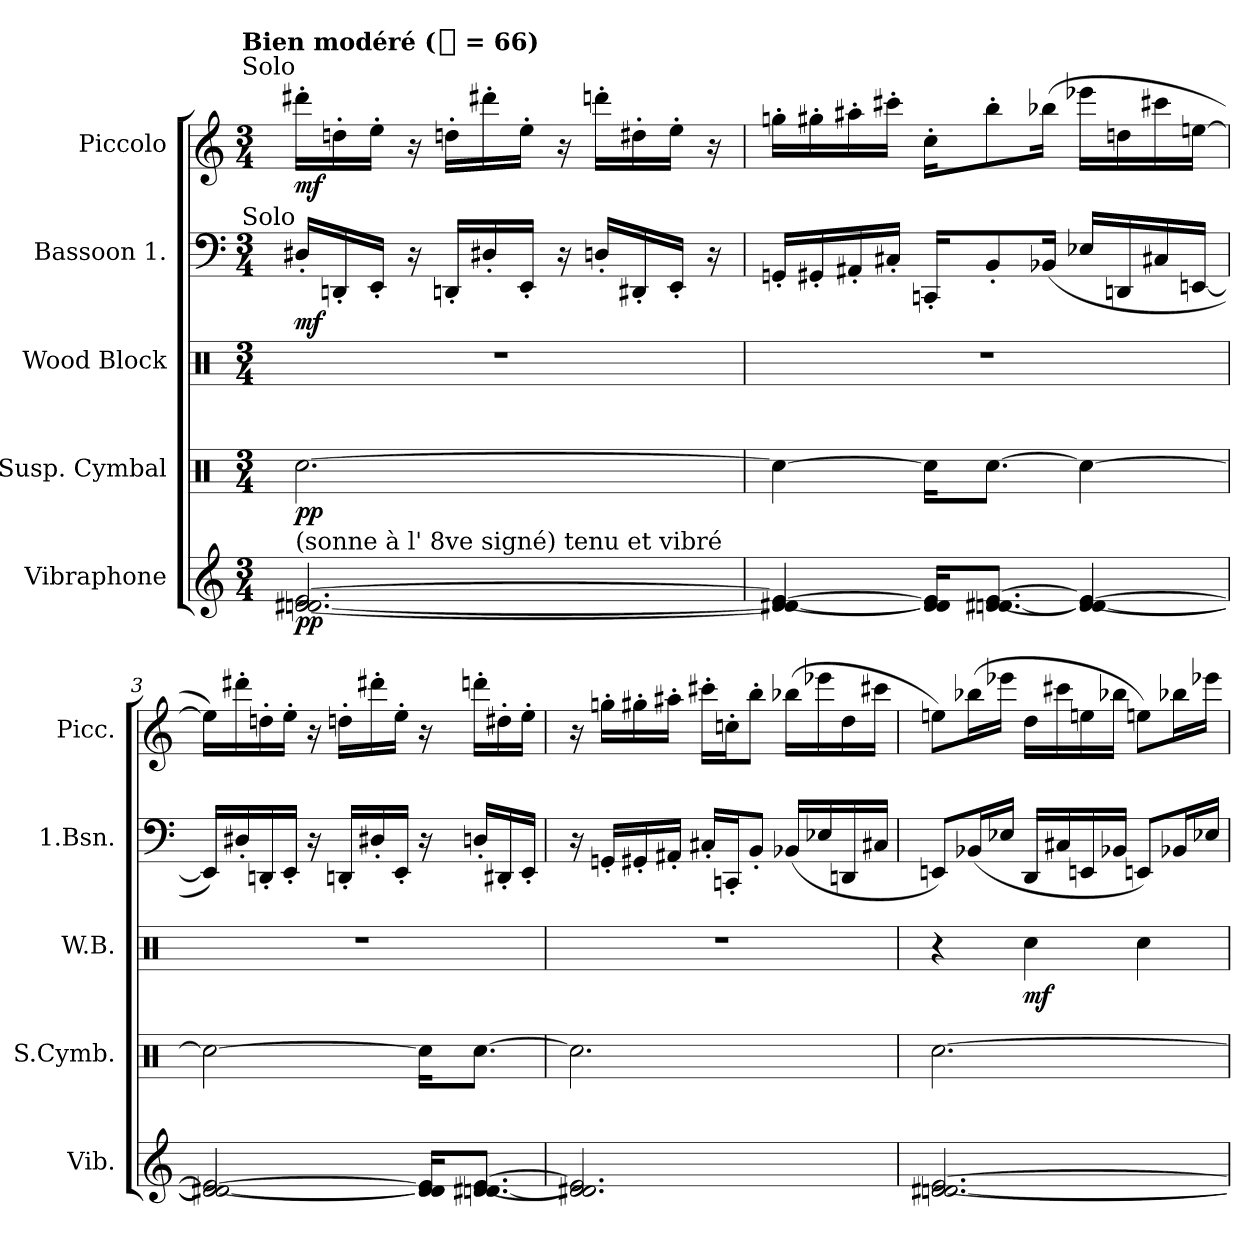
**kern	**dynam	**kern	**dynam	**kern	**dynam	**kern	**dynam	**kern	**dynam
*part5	*part5	*part4	*part4	*part3	*part3	*part2	*part2	*part1	*part1
*staff5	*staff5	*staff4	*staff4	*staff3	*staff3	*staff2	*staff2	*staff1	*staff1
*I"Vibraphone	*	*I"Susp. Cymbal	*	*I"Wood Block	*	*I"Bassoon 1.	*	*I"Piccolo	*
*I'Vib.	*	*I'S.Cymb.	*	*I'W.B.	*	*I'1.Bsn.	*	*I'Picc.	*
*clefG2	*	*clefX	*	*clefX	*	*clefF4	*	*clefG2	*
*ITrd-7c-12	*	*	*	*	*	*	*	*ITrd-7c-12	*
*k[]	*	*k[]	*	*k[]	*	*k[]	*	*k[]	*
*C:	*	*C:	*	*C:	*	*C:	*	*C:	*
!!LO:TX:omd:t=Bien modéré ([quarter] = 66)
*M3/4	*	*M3/4	*	*M3/4	*	*M3/4	*	*M3/4	*
*MM66	*	*MM66	*	*MM66	*	*MM66	*	*MM66	*
=1	=1	=1	=1	=1	=1	=1	=1	=1	=1
!	!	!	!	!	!	!	!	!LO:TX:a:rj:t=Solo	!
!	!	!	!	!	!	!LO:TX:a:rj:t=Solo	!	!	!
!LO:TX:a:t=(sonne à l' 8ve signé) tenu et vibré	!	!	!	!	!	!	!	!	!
[2.ddn [>2.dd#X [2.ee	pp	[2.Rcc\	pp	4%3r	.	16D#X'LL	mf	16dddd#X'LL	mf
.	.	.	.	.	.	16DDn'	.	16dddn'	.
.	.	.	.	.	.	16EE'JJ	.	16eee'JJ	.
.	.	.	.	.	.	16r	.	16r	.
.	.	.	.	.	.	16DDn'LL	.	16dddn'LL	.
.	.	.	.	.	.	16D#X'	.	16dddd#X'	.
.	.	.	.	.	.	16EE'JJ	.	16eee'JJ	.
.	.	.	.	.	.	16r	.	16r	.
.	.	.	.	.	.	16Dn'LL	.	16ddddn'LL	.
.	.	.	.	.	.	16DD#X'	.	16ddd#X'	.
.	.	.	.	.	.	16EE'JJ	.	16eee'JJ	.
.	.	.	.	.	.	16r	.	16r	.
=2	=2	=2	=2	=2	=2	=2	=2	=2	=2
4ddn_ 4dd#X_ 4ee_	.	4Rcc\_	.	4%3r	.	16GGn'LL	.	16gggn'LL	.
.	.	.	.	.	.	16GG#X'	.	16ggg#X'	.
.	.	.	.	.	.	16AA#X'	.	16aaa#X'	.
.	.	.	.	.	.	16C#X'JJ	.	16cccc#X'JJ	.
16dd] 16dd#] 16ee]KL	.	16Rcc\KL]	.	.	.	16CCn'KL	.	16ccc'KL	.
[8.ddn [>8.dd#X [8.eeJ	.	[8.Rcc\J	.	.	.	8BB'	.	8bbb'	.
.	.	.	.	.	.	(16BB-XJk	.	(16bbb-XJk	.
4dd_ 4dd#_> 4ee_	.	4Rcc\_	.	.	.	16E-XLL	.	16eeee-XLL	.
.	.	.	.	.	.	16DDn	.	16dddn	.
.	.	.	.	.	.	16C#X	.	16cccc#X	.
.	.	.	.	.	.	[16EEnJJ	.	[16eeenJJ	.
=3	=3	=3	=3	=3	=3	=3	=3	=3	=3
2ddn_ 2dd#X_ 2ee_	.	2Rcc\_	.	4%3r	.	16EELL])	.	16eeeLL])	.
.	.	.	.	.	.	16D#X'	.	16dddd#X'	.
.	.	.	.	.	.	16DDn'	.	16dddn'	.
.	.	.	.	.	.	16EE'JJ	.	16eee'JJ	.
.	.	.	.	.	.	16r	.	16r	.
.	.	.	.	.	.	16DDn'LL	.	16dddn'LL	.
.	.	.	.	.	.	16D#X'	.	16dddd#X'	.
.	.	.	.	.	.	16EE'JJ	.	16eee'JJ	.
16dd] 16dd#] 16ee]KL	.	16Rcc\KL]	.	.	.	16r	.	16r	.
[8.ddn [8.dd#X [8.eeJ	.	[8.Rcc\J	.	.	.	16Dn'LL	.	16ddddn'LL	.
.	.	.	.	.	.	16DD#X'	.	16ddd#X'	.
.	.	.	.	.	.	16EE'JJ	.	16eee'JJ	.
=4	=4	=4	=4	=4	=4	=4	=4	=4	=4
2.ddn] 2.dd#X] 2.ee]	.	2.Rcc\]	.	4%3r	.	16r	.	16r	.
.	.	.	.	.	.	16GGn'LL	.	16gggn'LL	.
.	.	.	.	.	.	16GG#X'	.	16ggg#X'	.
.	.	.	.	.	.	16AA#X'JJ	.	16aaa#X'JJ	.
.	.	.	.	.	.	16C#X'LL	.	16cccc#X'LL	.
.	.	.	.	.	.	16CCn'J	.	16cccn'J	.
.	.	.	.	.	.	8BB'J	.	8bbb'J	.
.	.	.	.	.	.	(16BB-XLL	.	(16bbb-XLL	.
.	.	.	.	.	.	16E-X	.	16eeee-X	.
.	.	.	.	.	.	16DDn	.	16ddd	.
.	.	.	.	.	.	16C#XJJ	.	16cccc#XJJ	.
=5	=5	=5	=5	=5	=5	=5	=5	=5	=5
[2.ddn [2.dd#X [2.ee	.	[2.Rcc\	.	4r	.	8EEnL)	.	8eeenL)	.
.	.	.	.	.	.	(16BB-XL	.	(16bbb-XL	.
.	.	.	.	.	.	16E-XJJ	.	16eeee-XJJ	.
.	.	.	.	4Rcc\	mf	16DDLL	.	16dddLL	.
.	.	.	.	.	.	16C#X	.	16cccc#X	.
.	.	.	.	.	.	16EEn	.	16eeen	.
.	.	.	.	.	.	16BB-XJJ	.	16bbb-XJJ	.
.	.	.	.	4Rcc\	.	8EEnL)	.	8eeenL)	.
.	.	.	.	.	.	16BB-XL	.	16bbb-XL	.
.	.	.	.	.	.	16E-XJJ	.	16eeee-XJJ	.
=	=	=	=	=	=	=	=	=	=
*-	*-	*-	*-	*-	*-	*-	*-	*-	*-
